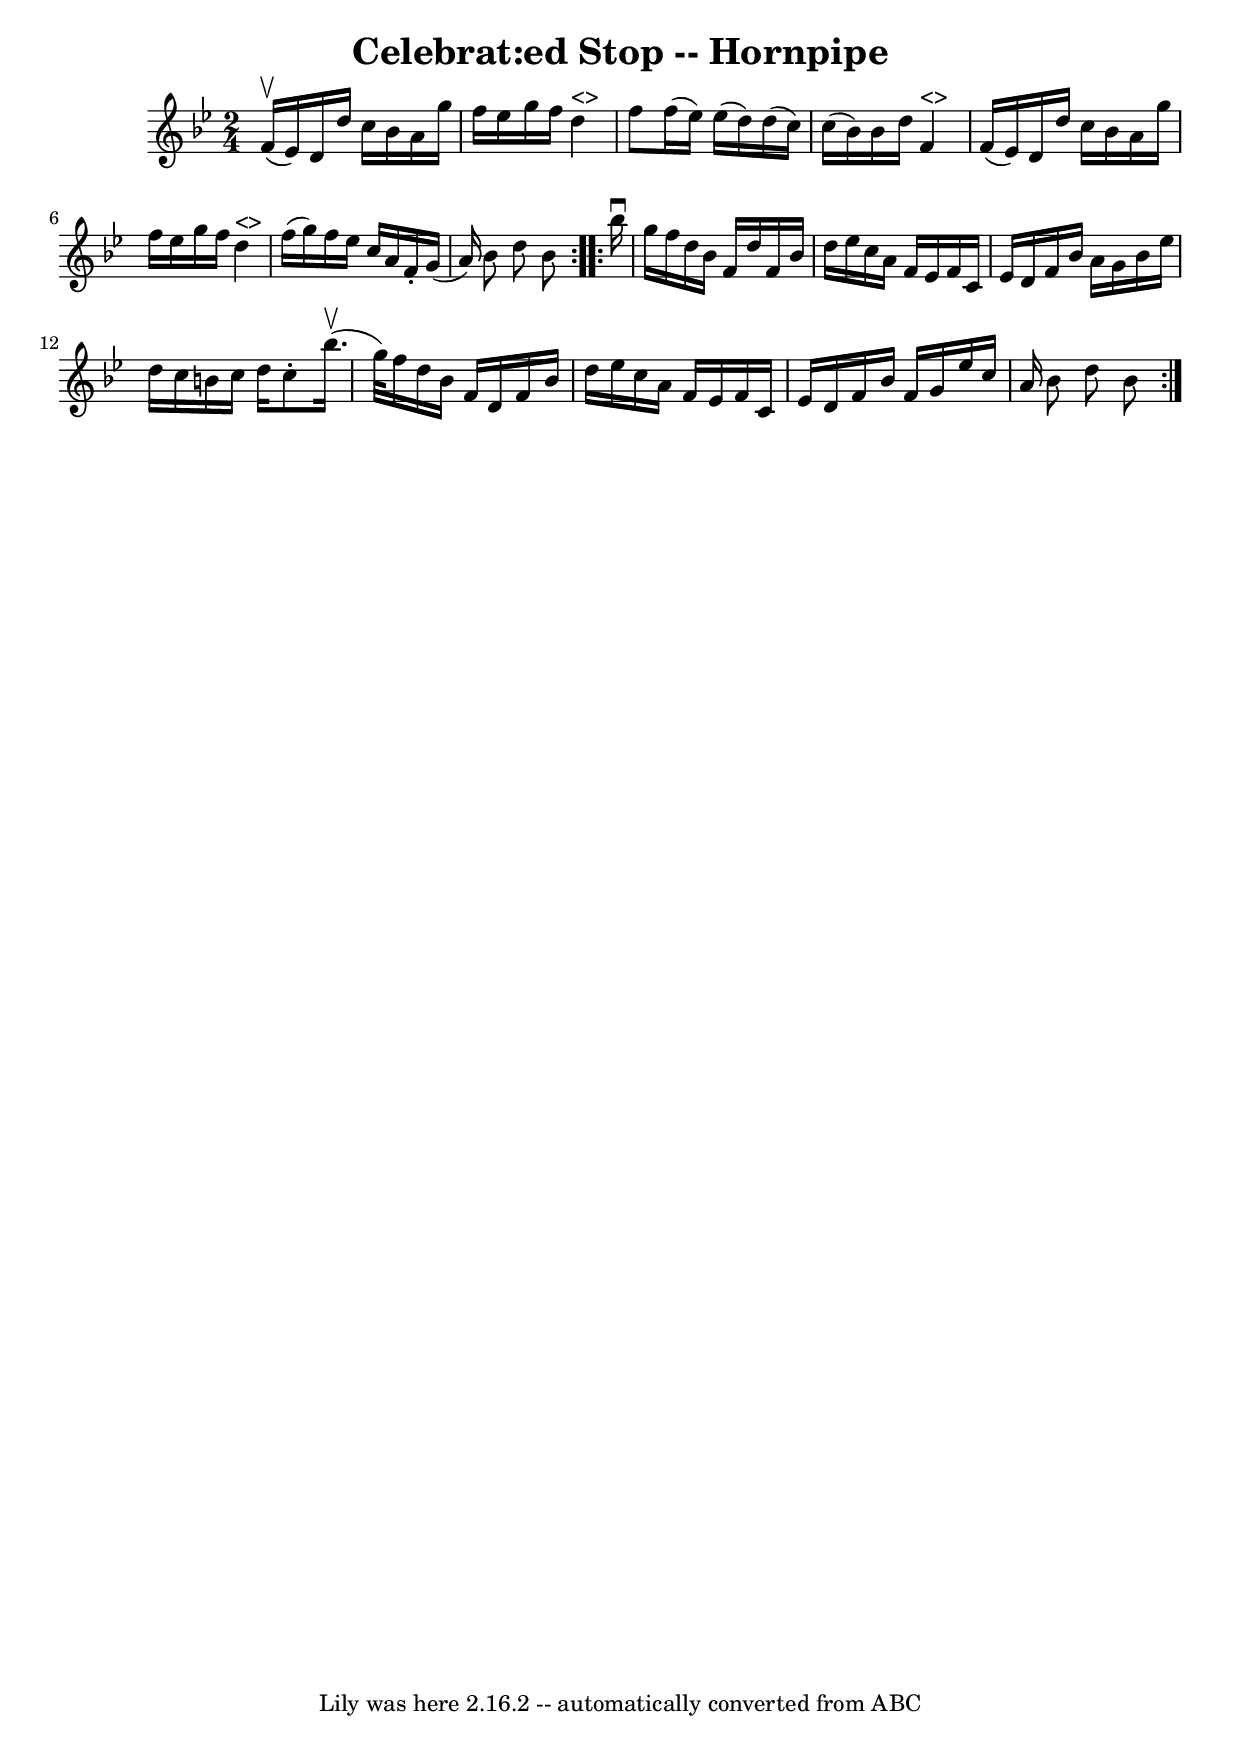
\version "2.16.2"
\include "Mammoth.ily"
\header {
  %% book = "Ryan's Mammoth Collection of Fiddle Tunes"
  crossRefNumber = "1"
  footnotes = ""
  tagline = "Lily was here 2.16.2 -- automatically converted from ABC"
  title = "Celebrat:ed Stop -- Hornpipe"

}
voicedefault =  {



  \repeat volta 2 {

    \time 2/4 
    \key bes \major f'16 (^\upbow ees'16)   |
    d'16    
    d''16 c''16 bes'16 a'16 g''16 f''16 ees''16    |
    
    g''16 f''16 d''4^"<>" f''8    |
    f''16 (ees''16)   
    ees''16 (d''16) d''16 (c''16) c''16 (bes'16)   |
    
    bes'16 d''16 f'4^"<>" f'16 (ees'16)   |
    d'16    
    d''16 c''16 bes'16 a'16 g''16 f''16 ees''16    |
    
    g''16 f''16 d''4^"<>" f''16 (g''16)   |
    f''16    
    ees''16 c''16 a'16 f'16-. g'16 (a'16) bes'8 d''8    
    bes'8    
  }     
  \repeat volta 2 {
    bes''16^\downbow g''16    |
    
    f''16 d''16 bes'16 f'16 d''16 f'16 bes'16 d''16     |
    ees''16 c''16 a'16 f'16 ees'16 f'16 c'16 ees'16  |
    d'16 f'16 bes'16 a'16 g'16 bes'16 ees''16    
    d''16    |
    c''16 b'16 c''16 d''16 c''8-. bes''16. (^\upbow g''32)   |
    f''16 d''16 bes'16 f'16 d'16    
    f'16 bes'16 d''16    |
    ees''16 c''16 a'16 f'16    
    ees'16 f'16 c'16 ees'16    |
    d'16 f'16 bes'16 f'16   
    g'16 ees''16 c''16 a'16    |
    bes'8 d''8 bes'8    
  }   

}

\score{
  <<

    \context Staff="default"
    {
      \voicedefault 
      
    }

  >>
  \layout {
    
  }
  \midi {
  }

}
